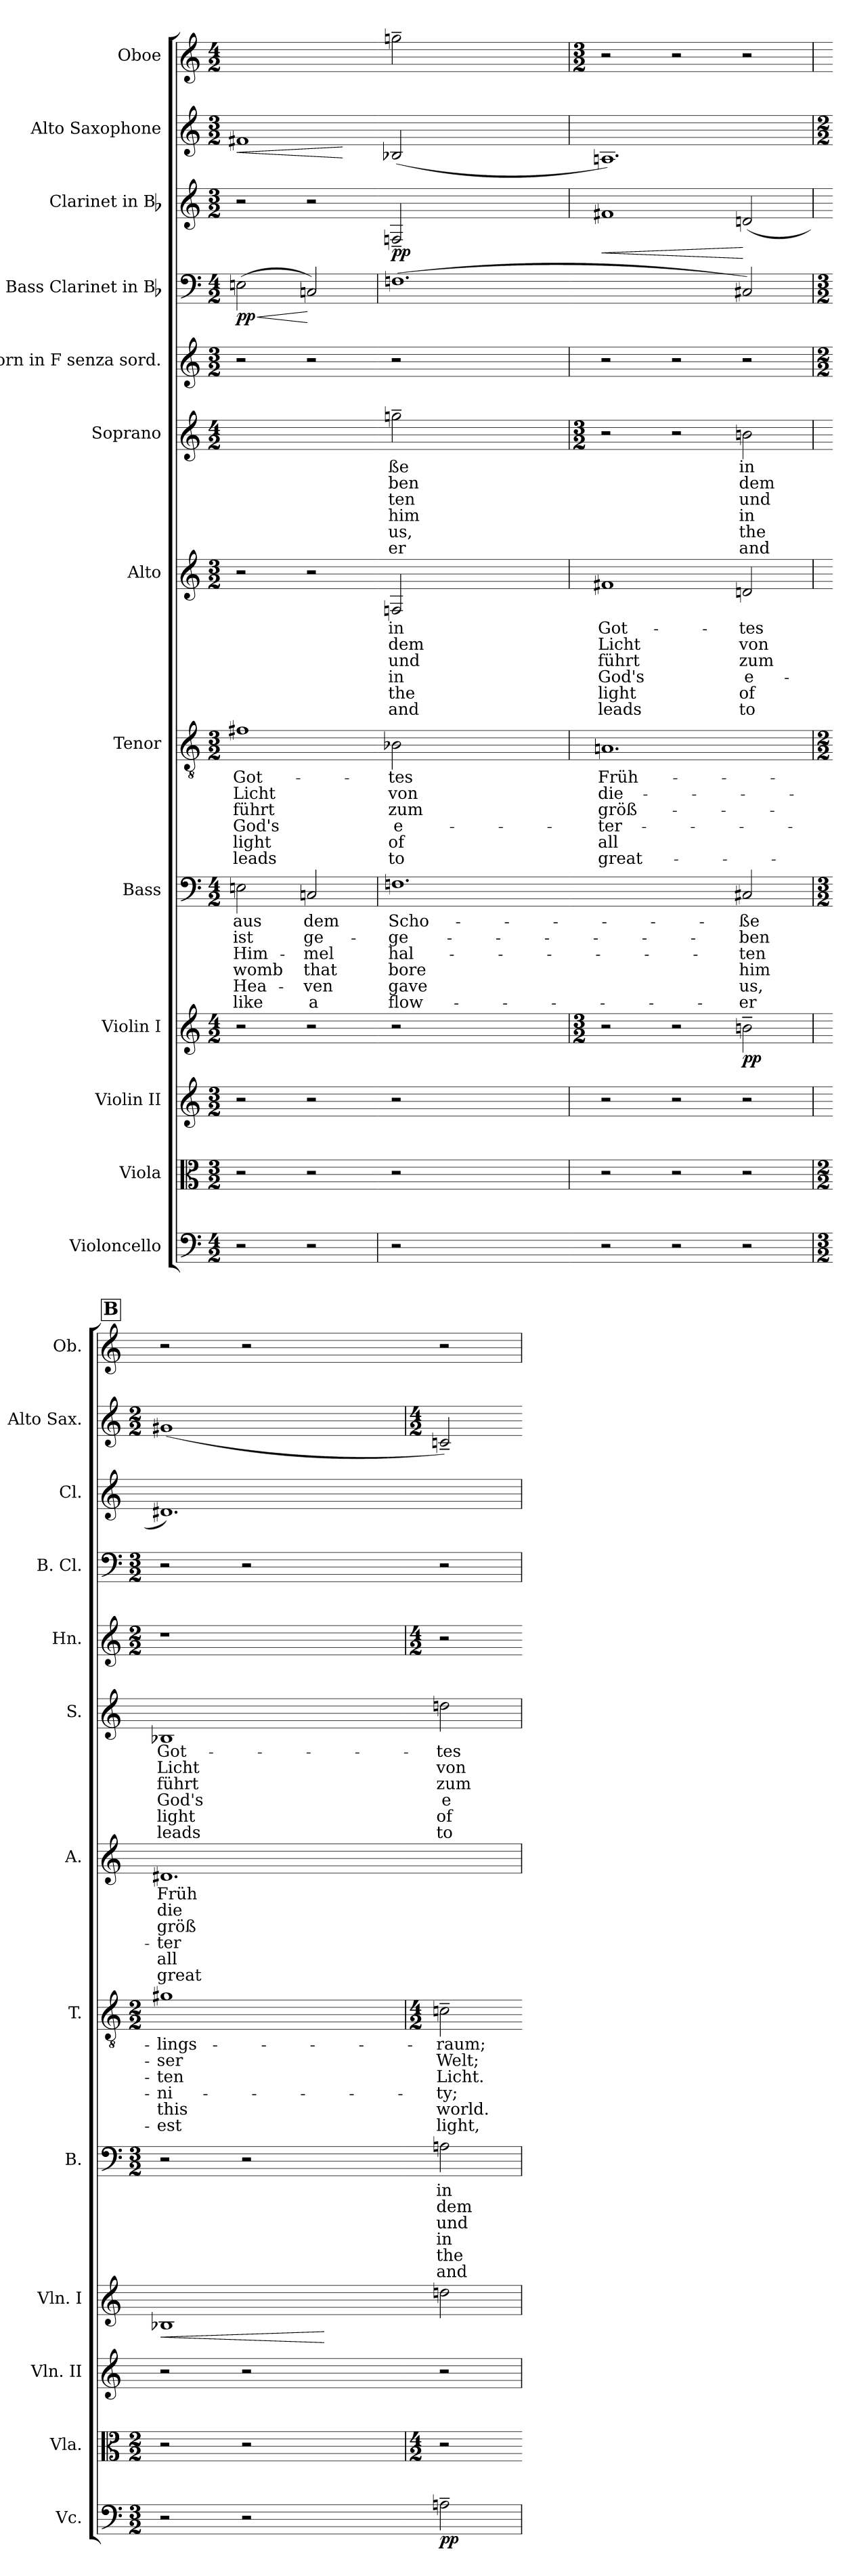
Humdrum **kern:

**kern	**dynam	**kern	**kern	**kern	**dynam	**kern	**text	**text	**text	**text	**text	**text	**kern	**text	**text	**text	**text	**text	**text	**kern	**text	**text	**text	**text	**text	**text	**kern	**text	**text	**text	**text	**text	**text	**kern	**kern	**dynam	**kern	**dynam	**kern	**dynam	**kern
*part13	*part13	*part12	*part11	*part10	*part10	*part9	*part9	*part9	*part9	*part9	*part9	*part9	*part8	*part8	*part8	*part8	*part8	*part8	*part8	*part7	*part7	*part7	*part7	*part7	*part7	*part7	*part6	*part6	*part6	*part6	*part6	*part6	*part6	*part5	*part4	*part4	*part3	*part3	*part2	*part2	*part1
*staff13	*staff13	*staff12	*staff11	*staff10	*staff10	*staff9	*staff9	*staff9	*staff9	*staff9	*staff9	*staff9	*staff8	*staff8	*staff8	*staff8	*staff8	*staff8	*staff8	*staff7	*staff7	*staff7	*staff7	*staff7	*staff7	*staff7	*staff6	*staff6	*staff6	*staff6	*staff6	*staff6	*staff6	*staff5	*staff4	*staff4	*staff3	*staff3	*staff2	*staff2	*staff1
*I"Violoncello	*	*I"Viola	*I"Violin II	*I"Violin I	*	*I"Bass	*	*	*	*	*	*	*I"Tenor	*	*	*	*	*	*	*I"Alto	*	*	*	*	*	*	*I"Soprano	*	*	*	*	*	*	*I"Horn in F senza sord.	*I"Bass Clarinet in Bb	*	*I"Clarinet in Bb	*	*I"Alto Saxophone	*	*I"Oboe
*I'Vc.	*	*I'Vla.	*I'Vln. II	*I'Vln. I	*	*I'B.	*	*	*	*	*	*	*I'T.	*	*	*	*	*	*	*I'A.	*	*	*	*	*	*	*I'S.	*	*	*	*	*	*	*I'Hn.	*I'B. Cl.	*	*I'Cl.	*	*I'Alto Sax.	*	*I'Ob.
*clefF4	*	*clefC3	*clefG2	*clefG2	*	*clefF4	*	*	*	*	*	*	*clefGv2	*	*	*	*	*	*	*clefG2	*	*	*	*	*	*	*clefG2	*	*	*	*	*	*	*clefG2	*clefF4	*	*clefG2	*	*clefG2	*	*clefG2
*k[]	*	*k[]	*k[]	*k[]	*	*k[]	*	*	*	*	*	*	*k[]	*	*	*	*	*	*	*k[]	*	*	*	*	*	*	*k[]	*	*	*	*	*	*	*	*	*	*	*	*	*	*k[]
*M4/2	*	*M3/2	*M3/2	*M4/2	*	*M4/2	*	*	*	*	*	*	*M3/2	*	*	*	*	*	*	*M3/2	*	*	*	*	*	*	*M4/2	*	*	*	*	*	*	*M3/2	*M4/2	*	*M3/2	*	*M3/2	*	*M4/2
=	=	=	=	=	=	=	=	=	=	=	=	=	=	=	=	=	=	=	=	=	=	=	=	=	=	=	=	=	=	=	=	=	=	=	=	=	=	=	=	=	=
!	!	!	!	!	!	!	!	!	!	!	!	!	!	!	!	!	!	!	!	!	!	!	!	!	!	!	!	!	!	!	!	!	!	!	!	!LO:HP:b	!	!	!	!LO:HP:b	!
2r	.	2r	2r	2r	.	2En	aus	ist	Him-	womb	Hea-	like	1f#X	Got-	Licht	führt	God's	light	leads	2r	.	.	.	.	.	.	1ryy	.	.	.	.	.	.	2r	(2En	< pp	2r	.	1f#X	<	1ryy
2r	.	2r	2r	2r	.	2Cn	dem	ge-	-mel	that	ven	a	.	.	.	.	.	.	.	2r	.	.	.	.	.	.	.	.	.	.	.	.	.	2r	2Cn)	[	2r	.	.	.	.
.	.	.	.	.	.	.	.	.	.	.	.	.	.	.	.	.	.	.	.	.	.	.	.	.	.	.	.	.	.	.	.	.	.	.	.	.	.	.	.	[	.
=7	=7-	=7-	=7-	=7-	=7-	=7	=7-	=7-	=7-	=7-	=7-	=7-	=7-	=7-	=7-	=7-	=7-	=7-	=7-	=7-	=7-	=7-	=7-	=7-	=7-	=7-	=7-	=7-	=7-	=7-	=7-	=7-	=7-	=7-	=7	=7-	=7-	=7-	=7-	=7-	=7-
2r	.	2r	2r	2r	.	1.Fn	Scho-	-ge-	hal-	bore	gave	flow-	2B-X	-tes	von	zum	e-	of	to	2Fn	in	dem	und	in	the	and	2ggn~	-ße	-ben	-ten	him	us,	er	2r	(1.Fn	.	2Fn~	pp	(2B-X	.	2ggn~
1ryy	.	1ryy	1ryy	1ryy	.	.	.	.	.	.	.	.	1ryy	.	.	.	.	.	.	1ryy	.	.	.	.	.	.	1ryy	.	.	.	.	.	.	1ryy	.	.	1ryy	.	1ryy	.	1ryy
=-	=	=	=	=	=	=-	=	=	=	=	=	=	=	=	=	=	=	=	=	=	=	=	=	=	=	=	=	=	=	=	=	=	=	=	=-	=	=	=	=	=	=
*	*	*	*	*M3/2	*	*	*	*	*	*	*	*	*	*	*	*	*	*	*	*	*	*	*	*	*	*	*M3/2	*	*	*	*	*	*	*	*	*	*	*	*	*	*M3/2
!	!	!	!	!	!	!	!	!	!	!	!	!	!	!	!	!	!	!	!	!	!	!	!	!	!	!	!	!	!	!	!	!	!	!	!	!	!	!LO:HP:b	!	!	!
2r	.	2r	2r	2r	.	1ryy	.	.	.	.	.	.	1.An	Früh-	die-	größ-	ter-	all	great-	1f#X	Got-	Licht	führt	God's	light	leads	2r	.	.	.	.	.	.	2r	1ryy	.	1f#X	<	1.An)	.	2r
2r	.	2r	2r	2r	.	.	.	.	.	.	.	.	.	.	.	.	.	.	.	.	.	.	.	.	.	.	2r	.	.	.	.	.	.	2r	.	.	.	.	.	.	2r
2r	.	2r	2r	2bn~	pp	2C#X	-ße	-ben	-ten	him	us,	er	.	.	.	.	.	.	.	2dn	-tes	von	zum	e-	of	to	2bn	in	dem	und	in	the	and	2r	2C#X)	.	(2dn	[	.	.	2r
!!LO:REH:place=s1:t=B
=8	=8	=8	=8	=8	=8	=8	=8	=8	=8	=8	=8	=8	=8	=8	=8	=8	=8	=8	=8	=8	=8	=8	=8	=8	=8	=8	=8	=8	=8	=8	=8	=8	=8	=8	=8	=8	=8	=8	=8	=8	=8
*M3/2	*	*M2/2	*	*	*	*M3/2	*	*	*	*	*	*	*M2/2	*	*	*	*	*	*	*	*	*	*	*	*	*	*	*	*	*	*	*	*	*M2/2	*M3/2	*	*	*	*M2/2	*	*
!	!	!	!	!	!LO:HP:b	!	!	!	!	!	!	!	!	!	!	!	!	!	!	!	!	!	!	!	!	!	!	!	!	!	!	!	!	!	!	!	!	!	!	!	!
2r	.	2r	2r	1B-X	<	2r	.	.	.	.	.	.	1g#X	-lings-	-ser	-ten	ni-	this	est	1.d#X	Früh-	die-	größ-	ter-	all	great-	1B-X	Got-	Licht	führt	God's	light	leads	1r	2r	.	1.d#X)	.	(1g#X	.	2r
2r	.	2r	2r	.	.	2r	.	.	.	.	.	.	.	.	.	.	.	.	.	.	.	.	.	.	.	.	.	.	.	.	.	.	.	.	2r	.	.	.	.	.	2r
2ryy	.	2ryy	2ryy	2ryy	[	2ryy	.	.	.	.	.	.	2ryy	.	.	.	.	.	.	.	.	.	.	.	.	.	2ryy	.	.	.	.	.	.	2ryy	2ryy	.	.	.	2ryy	.	2ryy
=-	=-	=	=-	=-	=-	=-	=-	=-	=-	=-	=-	=-	=	=-	=-	=-	=-	=-	=-	=-	=-	=-	=-	=-	=-	=-	=-	=-	=-	=-	=-	=-	=-	=	=-	=-	=-	=-	=	=-	=-
*	*	*M4/2	*	*	*	*	*	*	*	*	*	*	*M4/2	*	*	*	*	*	*	*	*	*	*	*	*	*	*	*	*	*	*	*	*	*M4/2	*	*	*	*	*M4/2	*	*
2An~	pp	2r	2r	2ddn	.	2An	in	dem	und	in	the	and	2cn~	-raum;	Welt;	Licht.	ty;	world.	light,	2ryy	.	.	.	.	.	.	2ddn	-tes	von	zum	e-	of	to	2r	2r	.	2ryy	.	2cn~)	.	2r
=	=	=-	=	=	=	=	=	=	=	=	=	=	=-	=	=	=	=	=	=	=	=	=	=	=	=	=	=	=	=	=	=	=	=	=-	=	=	=	=	=-	=	=
*-	*-	*-	*-	*-	*-	*-	*-	*-	*-	*-	*-	*-	*-	*-	*-	*-	*-	*-	*-	*-	*-	*-	*-	*-	*-	*-	*-	*-	*-	*-	*-	*-	*-	*-	*-	*-	*-	*-	*-	*-	*-
